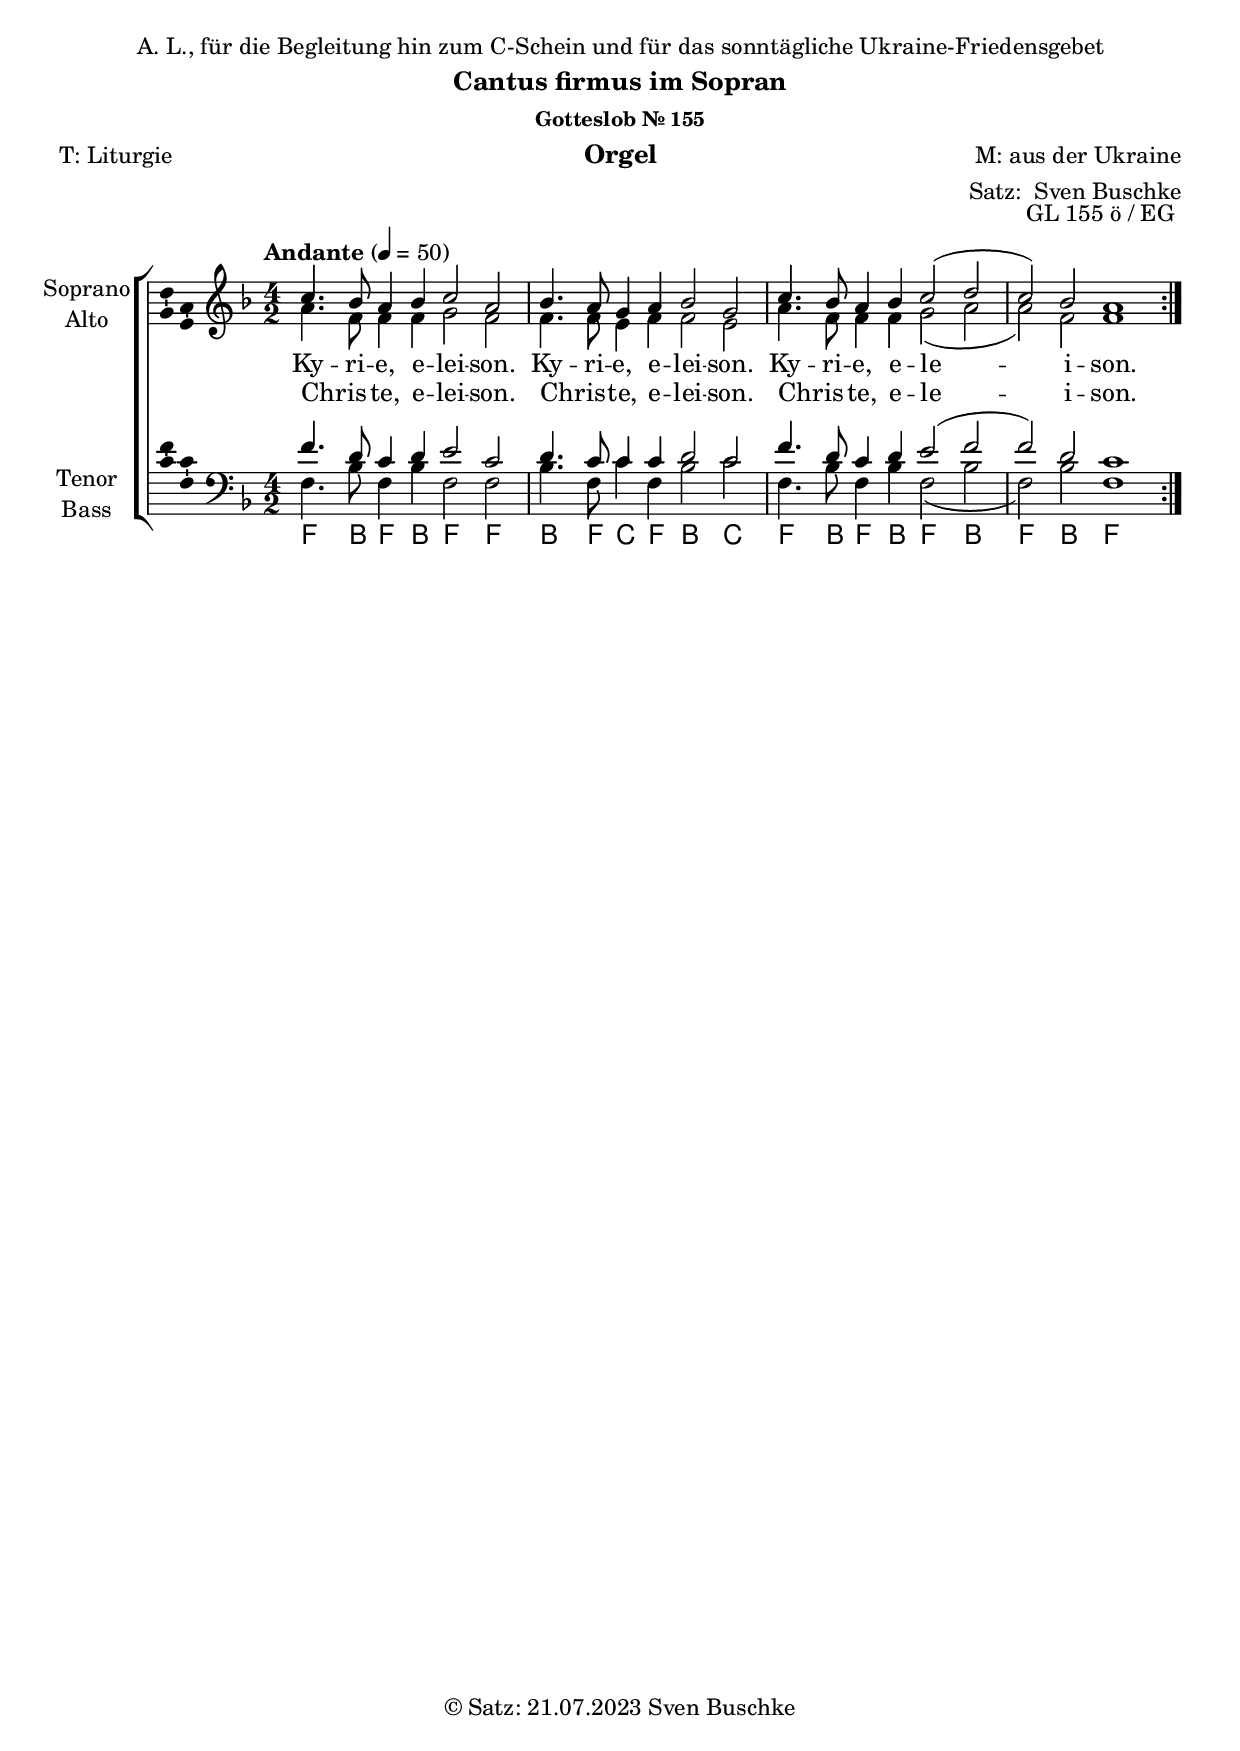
\version "2.24.1"
\language "english"

\include "predefined-guitar-fretboards.ly"
\header {
  dedication = "A. L., für die Begleitung hin zum C-Schein und für das sonntägliche Ukraine-Friedensgebet"
  title = ""
  subsubtitle = "Gotteslob Nr. 155"
  instrument = "Orgel"
  composer = "M: aus der Ukraine"
  arranger = \markup { "Satz: " \with-url #"https://buschke.com" "Sven Buschke" }
  poet = "T: Liturgie"
  meter = ""
  piece = ""
  opus = "GL 155 ö / EG "
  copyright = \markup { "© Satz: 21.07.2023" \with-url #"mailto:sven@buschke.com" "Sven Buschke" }
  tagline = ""
}

global = {
  \key f \major
  \time 4/2
  \tempo "Andante" 4=50
}

scoreASoprano = \relative c'' {
  \global
  % Music follows here.
  \repeat volta 2 {
    c4. bf8 a4 bf c2 a
    bf4. a8 g4 a bf2 g
    c4. bf8 a4 bf c2(d c) bf a1 
  }
}

scoreAAlto = \relative c' {
  \global
  % Music follows here.
  \repeat volta 2 {
    a'4. f8 f4 f g2 f
    f4. f8 e4 f f2 e
    a4. f8 f4 f g2(a a) f f1
  }
}

scoreATenor = \relative c' {
  \global
  % Music follows here.
  \repeat volta 2 {
    f4. d8 c4 d e2 c
    d4. c8 c4 c d2 c
    f4. d8 c4 d e2(f f) d c1
  }
}

scoreABass = \relative c, {
  \global
  % Music follows here.
  \repeat volta 2 {
    f'4. bf8 f4 bf f2 f
    bf4. f8 c'4 f, bf2 c
    f,4. bf8 f4 bf f2(bf f) bf f1
  }
}

scoreAVerseA = \lyricmode {
  % Lyrics follow here.
  Ky -- ri -- e, e -- lei -- son.
  Ky -- ri -- e, e -- lei -- son.
  Ky -- ri -- e, e -- le -- i -- son.
}

scoreAVerseB = \lyricmode {
  % Lyrics follow here.
  Chris -- _ te, e -- lei -- son.
  Chris -- _ te, e -- lei -- son.
  Chris -- _ te, e -- le -- i -- son.
}

scoreAVerseC = \lyricmode {
  % Lyrics follow here.

}

scoreAChordNames = \chordmode {
  \global
  \germanChords
  % Chords follow here.
  \repeat volta 2 {
    f4. bf8 f4 bf f2 f
    bf4. f8 c4 f bf2 c
    f4. bf8 f4 bf f2 bf f bf f1
  }
}

scoreAFigBass = \figuremode {
  \global
  % Figures follow here.
}

scoreAChoirPart = \new ChoirStaff <<
  \new Staff \with {
    midiInstrument = "choir aahs"
    instrumentName = \markup \center-column { "Soprano" "Alto" }
  } <<
    \new Voice = "soprano" \with {
      \consists "Ambitus_engraver"
    } { \voiceOne \scoreASoprano }
    \new Voice = "alto" \with {
      \consists "Ambitus_engraver"
      \override Ambitus #'X-offset = #2.0
    } { \voiceTwo \scoreAAlto }
  >>
  \new Lyrics \with {
    \override VerticalAxisGroup #'staff-affinity = #CENTER
  } \lyricsto "soprano" {<<\scoreAVerseA \new Lyrics {\set associatedVoice = "soprano" \scoreAVerseB}>> \scoreAVerseC}
  \new Staff \with {
    midiInstrument = "choir aahs"
    instrumentName = \markup \center-column { "Tenor" "Bass" }
  } <<
    \clef bass
    \new Voice = "tenor" \with {
      \consists "Ambitus_engraver"
    } { \voiceOne \scoreATenor }
    \new Voice = "bass" \with {
      \consists "Ambitus_engraver"
      \override Ambitus #'X-offset = #2.0
    } { \voiceTwo \scoreABass }
  >>
>>

scoreAChordsPart = <<
  \new ChordNames \scoreAChordNames
%   \scoreAChordNames
%   \new FretBoards \scoreAChordNames
>>

scoreABassFiguresPart = \new FiguredBass \with {
  useBassFigureExtenders = ##t
} \scoreAFigBass

\bookpart {
  \header {
      subtitle = "Cantus firmus im Sopran"
  }
  \score {
    <<
      \scoreAChoirPart
      \scoreAChordsPart
      \scoreABassFiguresPart
    >>
    \layout { }
    \midi {
      \tempo 4=100
    }
  }
}

scoreBSoprano = \relative c'' {
  \global
  % Music follows here.

}

scoreBAlto = \relative c' {
  \global
  % Music follows here.

}

scoreBTenor = \relative c' {
  \global
  % Music follows here.

}

scoreBBass = \relative c {
  \global
  % Music follows here.

}

scoreBVerseA = \lyricmode {
  % Lyrics follow here.

}

scoreBVerseB = \lyricmode {
  % Lyrics follow here.

}

scoreBVerseC = \lyricmode {
  % Lyrics follow here.

}

scoreBChordNames = \chordmode {
  \global
  \germanChords
  % Chords follow here.

}

scoreBFigBass = \figuremode {
  \global
  % Figures follow here.

}

scoreBChoirPart = \new ChoirStaff <<
  \new Staff \with {
    midiInstrument = "choir aahs"
    instrumentName = \markup \center-column { "Soprano" "Alto" }
  } <<
    \new Voice = "soprano" \with {
      \consists "Ambitus_engraver"
    } { \voiceOne \scoreBSoprano }
    \new Voice = "alto" \with {
      \consists "Ambitus_engraver"
      \override Ambitus #'X-offset = #2.0
    } { \voiceTwo \scoreBAlto }
  >>
  \new Lyrics \with {
    \override VerticalAxisGroup #'staff-affinity = #CENTER
  } \lyricsto "soprano" {<<\scoreBVerseA \new Lyrics {\set associatedVoice = "soprano" \scoreBVerseB}>> \scoreBVerseC}
  \new Staff \with {
    midiInstrument = "choir aahs"
    instrumentName = \markup \center-column { "Tenor" "Bass" }
  } <<
    \clef bass
    \new Voice = "tenor" \with {
      \consists "Ambitus_engraver"
    } { \voiceOne \scoreBTenor }
    \new Voice = "bass" \with {
      \consists "Ambitus_engraver"
      \override Ambitus #'X-offset = #2.0
    } { \voiceTwo \scoreBBass }
  >>
>>

scoreBChordsPart = <<
  \new ChordNames \scoreBChordNames
%   \scoreBChordNames
%   \new FretBoards \scoreBChordNames
>>

scoreBBassFiguresPart = \new FiguredBass \with {
  useBassFigureExtenders = ##t
} \scoreBFigBass

\bookpart {
  \header {
      subtitle = "Cantus firmus im Tenor"
  }
  \score {
    <<
      \scoreBChoirPart
      \scoreBChordsPart
      \scoreBBassFiguresPart
    >>
    \layout { }
    \midi {
      \tempo 4=100
    }
  }
}

scoreCSoprano = \relative c'' {
  \global
  % Music follows here.

}

scoreCAlto = \relative c' {
  \global
  % Music follows here.

}

scoreCTenor = \relative c' {
  \global
  % Music follows here.

}

scoreCBass = \relative c {
  \global
  % Music follows here.

}

scoreCVerseA = \lyricmode {
  % Lyrics follow here.

}

scoreCVerseB = \lyricmode {
  % Lyrics follow here.

}

scoreCVerseC = \lyricmode {
  % Lyrics follow here.

}

scoreCChordNames = \chordmode {
  \global
  \germanChords
  % Chords follow here.

}

scoreCFigBass = \figuremode {
  \global
  % Figures follow here.

}

scoreCChoirPart = \new ChoirStaff <<
  \new Staff \with {
    midiInstrument = "choir aahs"
    instrumentName = \markup \center-column { "Soprano" "Alto" }
  } <<
    \new Voice = "soprano" \with {
      \consists "Ambitus_engraver"
    } { \voiceOne \scoreCSoprano }
    \new Voice = "alto" \with {
      \consists "Ambitus_engraver"
      \override Ambitus #'X-offset = #2.0
    } { \voiceTwo \scoreCAlto }
  >>
  \new Lyrics \with {
    \override VerticalAxisGroup #'staff-affinity = #CENTER
  } \lyricsto "soprano" {<<\scoreCVerseA \new Lyrics {\set associatedVoice = "soprano" \scoreCVerseB}>> \scoreCVerseC}
  \new Staff \with {
    midiInstrument = "choir aahs"
    instrumentName = \markup \center-column { "Tenor" "Bass" }
  } <<
    \clef bass
    \new Voice = "tenor" \with {
      \consists "Ambitus_engraver"
    } { \voiceOne \scoreCTenor }
    \new Voice = "bass" \with {
      \consists "Ambitus_engraver"
      \override Ambitus #'X-offset = #2.0
    } { \voiceTwo \scoreCBass }
  >>
>>

scoreCChordsPart = <<
  \new ChordNames \scoreCChordNames
%   \scoreCChordNames
%   \new FretBoards \scoreCChordNames
>>

scoreCBassFiguresPart = \new FiguredBass \with {
  useBassFigureExtenders = ##t
} \scoreCFigBass

\bookpart {
  \header {
      subtitle = "Cantus firmus im Bass"
  }
  \score {
    <<
      \scoreCChoirPart
      \scoreCChordsPart
      \scoreCBassFiguresPart
    >>
    \layout { }
    \midi {
      \tempo 4=100
    }
  }
}

scoreDSoprano = \relative c'' {
  \global
  % Music follows here.

}

scoreDAlto = \relative c' {
  \global
  % Music follows here.

}

scoreDTenor = \relative c' {
  \global
  % Music follows here.

}

scoreDBass = \relative c {
  \global
  % Music follows here.

}

scoreDVerseA = \lyricmode {
  % Lyrics follow here.

}

scoreDVerseB = \lyricmode {
  % Lyrics follow here.

}

scoreDVerseC = \lyricmode {
  % Lyrics follow here.

}

scoreDChordNames = \chordmode {
  \global
  \germanChords
  % Chords follow here.

}

scoreDFigBass = \figuremode {
  \global
  % Figures follow here.

}

scoreDChoirPart = \new ChoirStaff <<
  \new Staff \with {
    midiInstrument = "choir aahs"
    instrumentName = \markup \center-column { "Soprano" "Alto" }
  } <<
    \new Voice = "soprano" \with {
      \consists "Ambitus_engraver"
    } { \voiceOne \scoreDSoprano }
    \new Voice = "alto" \with {
      \consists "Ambitus_engraver"
      \override Ambitus #'X-offset = #2.0
    } { \voiceTwo \scoreDAlto }
  >>
  \new Lyrics \with {
    \override VerticalAxisGroup #'staff-affinity = #CENTER
  } \lyricsto "soprano" {<<\scoreDVerseA \new Lyrics {\set associatedVoice = "soprano" \scoreDVerseB}>> \scoreDVerseC}
  \new Staff \with {
    midiInstrument = "choir aahs"
    instrumentName = \markup \center-column { "Tenor" "Bass" }
  } <<
    \clef bass
    \new Voice = "tenor" \with {
      \consists "Ambitus_engraver"
    } { \voiceOne \scoreDTenor }
    \new Voice = "bass" \with {
      \consists "Ambitus_engraver"
      \override Ambitus #'X-offset = #2.0
    } { \voiceTwo \scoreDBass }
  >>
>>

scoreDChordsPart = <<
  \new ChordNames \scoreDChordNames
%   \scoreDChordNames
%   \new FretBoards \scoreDChordNames
>>

scoreDBassFiguresPart = \new FiguredBass \with {
  useBassFigureExtenders = ##t
} \scoreDFigBass

\bookpart {
  \header {
      subtitle = "Cantus firmus im Alt"
  }
  \score {
    <<
      \scoreDChoirPart
      \scoreDChordsPart
      \scoreDBassFiguresPart
    >>
    \layout { }
    \midi {
      \tempo 4=100
    }
  }
}